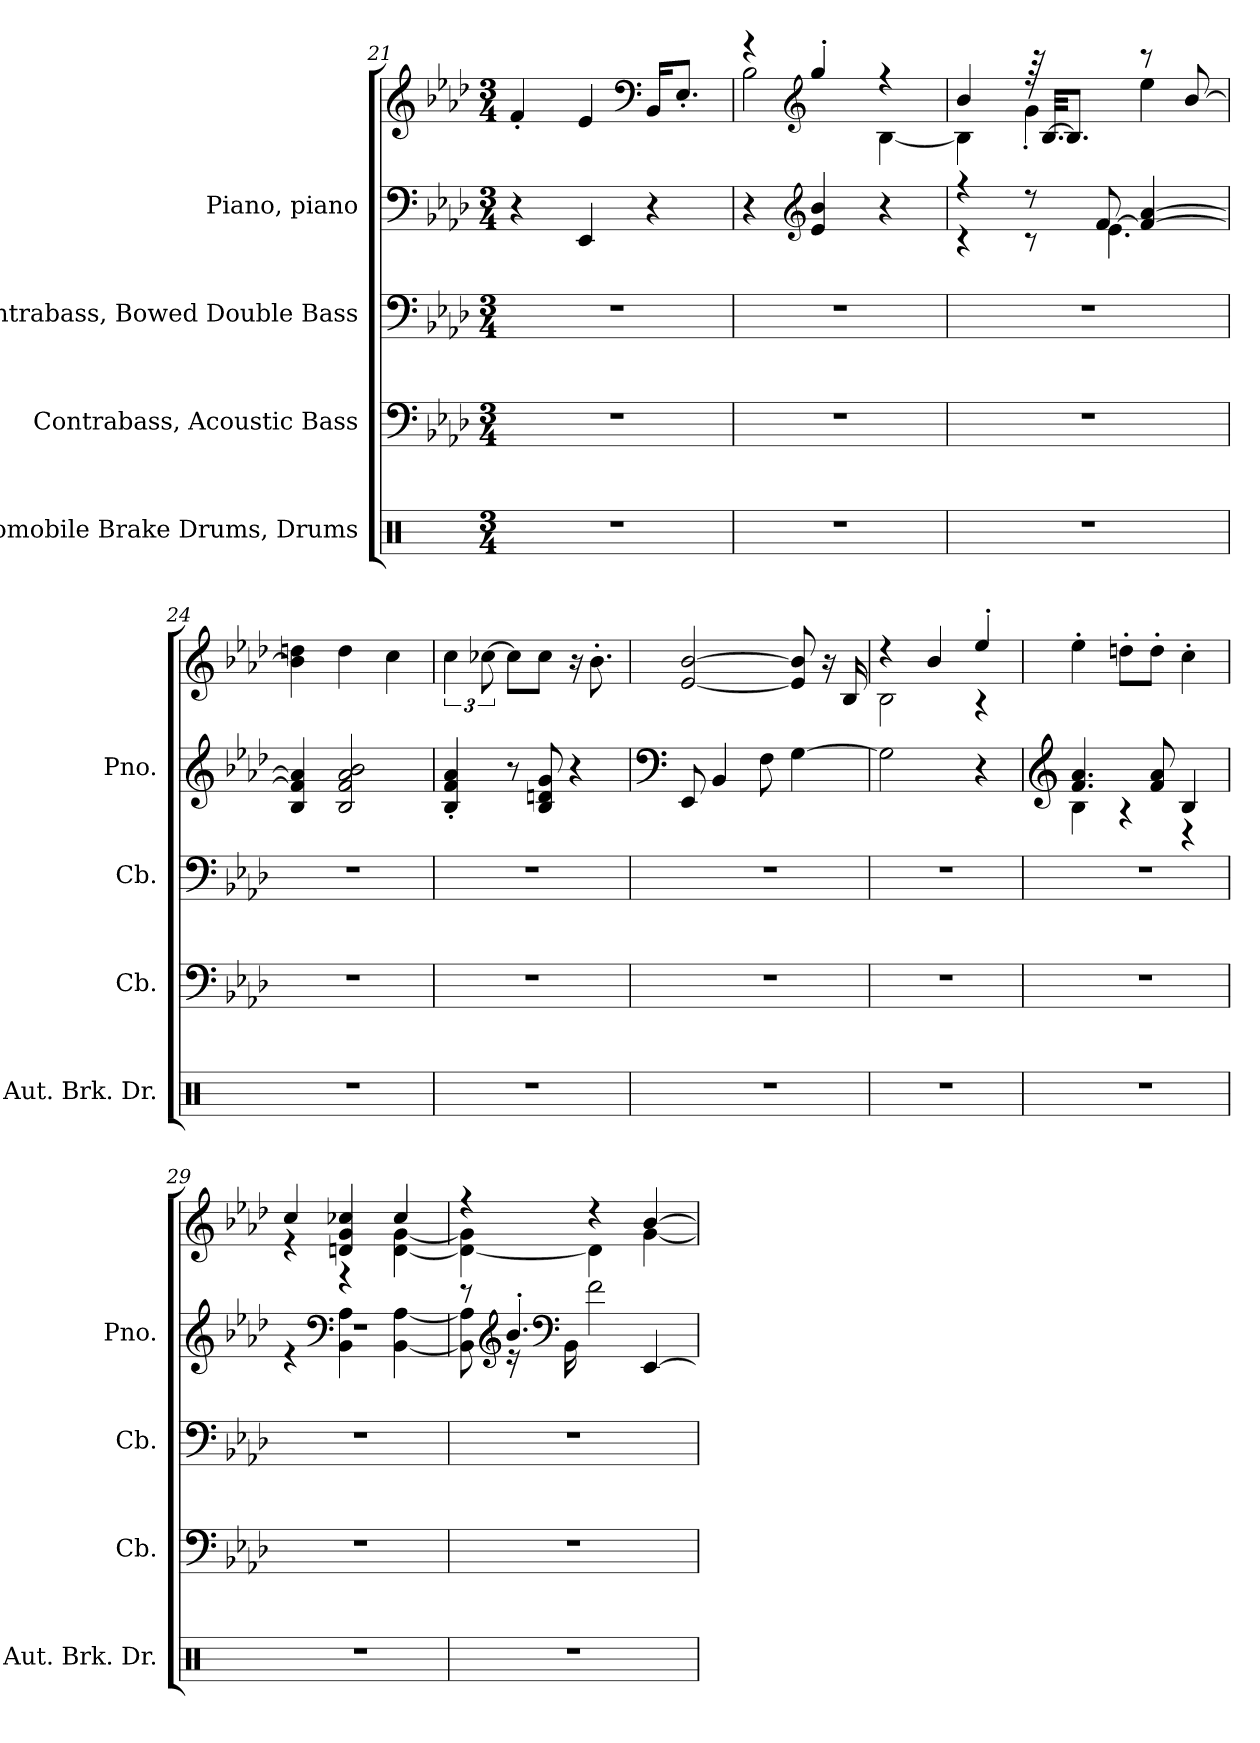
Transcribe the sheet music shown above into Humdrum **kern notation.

**kern	**kern	**kern	**kern	**kern
*part4	*part3	*part2	*part1	*part1
*staff5	*staff4	*staff3	*staff2	*staff1
*I"Automobile Brake Drums, Drums	*I"Contrabass, Acoustic Bass	*I"Contrabass, Bowed Double Bass	*I"Piano, piano	*
*I'Aut. Brk. Dr.	*I'Cb.	*I'Cb.	*I'Pno.	*
*clefX	*clefF4	*clefF4	*clefF4	*clefG2
*	*ITrd7c12	*ITrd7c12	*	*
*k[]	*k[b-e-a-d-]	*k[b-e-a-d-]	*k[b-e-a-d-]	*k[b-e-a-d-]
*M3/4	*M3/4	*M3/4	*M3/4	*M3/4
=21	=21	=21	=21	=21
2.r	2.r	2.r	4r	4f'/
.	.	.	4EE-/	4e-/
*	*	*	*	*clefF4
.	.	.	4r	16BB-/KL
.	.	.	.	8.E-'/J
=22	=22	=22	=22	=22
*	*	*	*	*^
2.r	2.r	2.r	4r	4r	2B-\
*	*	*	*clefG2	*clefG2	*
.	.	.	4e-/ 4b-/	4gg'/	.
.	.	.	4r	4r	[4B-\
=23	=23	=23	=23	=23	=23
*	*	*	*^	*	*
2.r	2.r	2.r	4r	4r	4b-/	4B-\]
.	.	.	8r	8r	64r	4g'\
.	.	.	.	.	[32.B-/KKL	.
.	.	.	.	.	8.B-/J]	.
.	.	.	[8f/	4.e-\	.	.
.	.	.	4f/_ [4a-/	.	8r	4ee-\
.	.	.	.	.	[8b-/	.
*	*	*	*v	*v	*	*
*	*	*	*	*v	*v
=24	=24	=24	=24	=24
2.r	2.r	2.r	4B-/ 4f/] 4a-/]	4b-\] 4ddn\
.	.	.	2B-/ 2f/ 2a-/ 2b-/	4dd\
.	.	.	.	4cc\
=25	=25	=25	=25	=25
2.r	2.r	2.r	4B-/' 4f/' 4a-/'	6cc\
.	.	.	.	[12cc-X\
.	.	.	8r	8cc-\L]
.	.	.	8B-/ 8dn/ 8g/	8cc-\J
.	.	.	4r	16r
.	.	.	.	8.b-'\
=26	=26	=26	=26	=26
*	*	*	*clefF4	*
2.r	2.r	2.r	8EE-/	[2e-/ [2b-/
.	.	.	4BB-/	.
.	.	.	8F\	.
.	.	.	[4G\	8e-/] 8b-/]
.	.	.	.	16r
.	.	.	.	16B-/
=27	=27	=27	=27	=27
*	*	*	*	*^
2.r	2.r	2.r	2G\]	4r	2B-\
.	.	.	.	4b-/	.
.	.	.	4r	4ee-'/	4r
*	*	*	*	*v	*v
=28	=28	=28	=28	=28
*	*	*	*clefG2	*
*	*	*	*^	*
2.r	2.r	2.r	4.f/ 4.a-/	4B-\	4ee-'\
.	.	.	.	4r	8ddn'\L
.	.	.	8f/ 8a-/	.	8dd'\J
.	.	.	4B-/	4r	4cc'\
=29	=29	=29	=29	=29	=29
*	*	*	*	*	*^
2.r	2.r	2.r	2.r	4r	4cc/	4r
*	*	*	*clefF4	*	*	*
.	.	.	.	4BB-\ 4A-\	4dn/ 4g/ 4cc-X/	4r
.	.	.	.	[4BB-\ [4A-\	4cc-/	[4d\ [4g\
=30	=30	=30	=30	=30	=30	=30
2.r	2.r	2.r	8r	8BB-\] 8A-\]	4r	4d\_ 4g\]
*	*	*	*clefG2	*	*	*
.	.	.	4.b-'/	16r	.	.
*	*	*	*clefF4	*	*	*
.	.	.	.	16BB-\	.	.
.	.	.	.	2f\	4r	4d\]
.	.	.	[4EE-/	.	[4b-/	[4g\
*	*	*	*v	*v	*	*
*	*	*	*	*v	*v
=	=	=	=	=
*-	*-	*-	*-	*-
